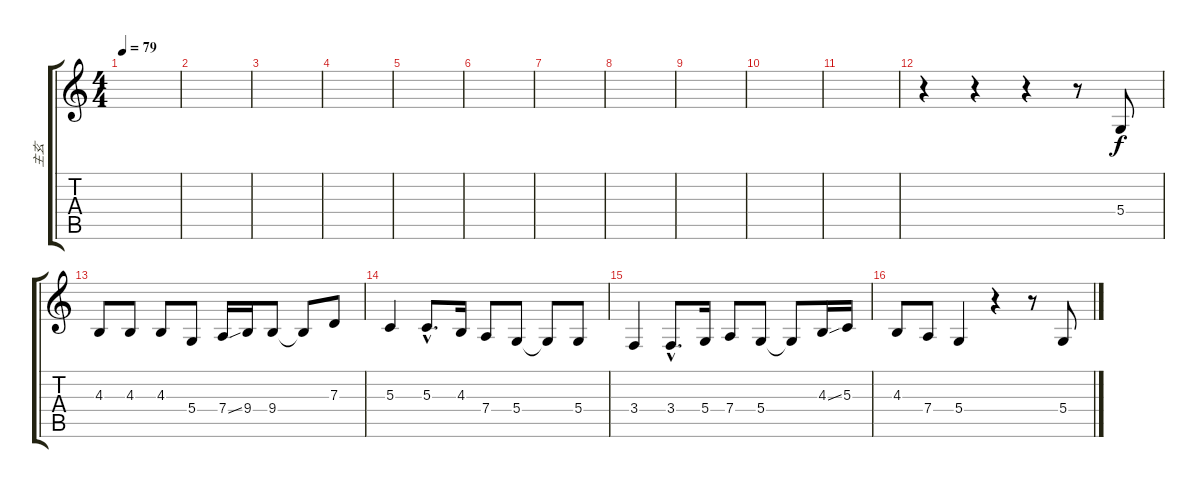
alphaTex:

\track ("主玄" "主玄") {instrument electricpiano1}
\staff {score tabs}
\tuning (E4 B3 G3 D3 A2 E2) {hide}
\ts (4 4)
\tempo 79
\clef g2
\ks c
|
|
|
|
|
|
|
|
|
|
|
r.4 r.4 r.4 r.8 5.4.8 |
4.3.8 4.3.8 4.3.8 5.4.8 7.4{ss}.16 9.4.16 9.4.8 9.4{t}.8 7.3.8 |
5.3.4 5.3{hac}.8{d} 4.3.16 7.4.8 5.4.8 5.4{t}.8 5.4.8 |
3.4.4 3.4{hac}.8{d} 5.4.16 7.4.8 5.4.8 5.4{t}.8 4.3{ss}.16 5.3.16 |
4.3.8 7.4.8 5.4.4 r.4 r.8 5.4.8
